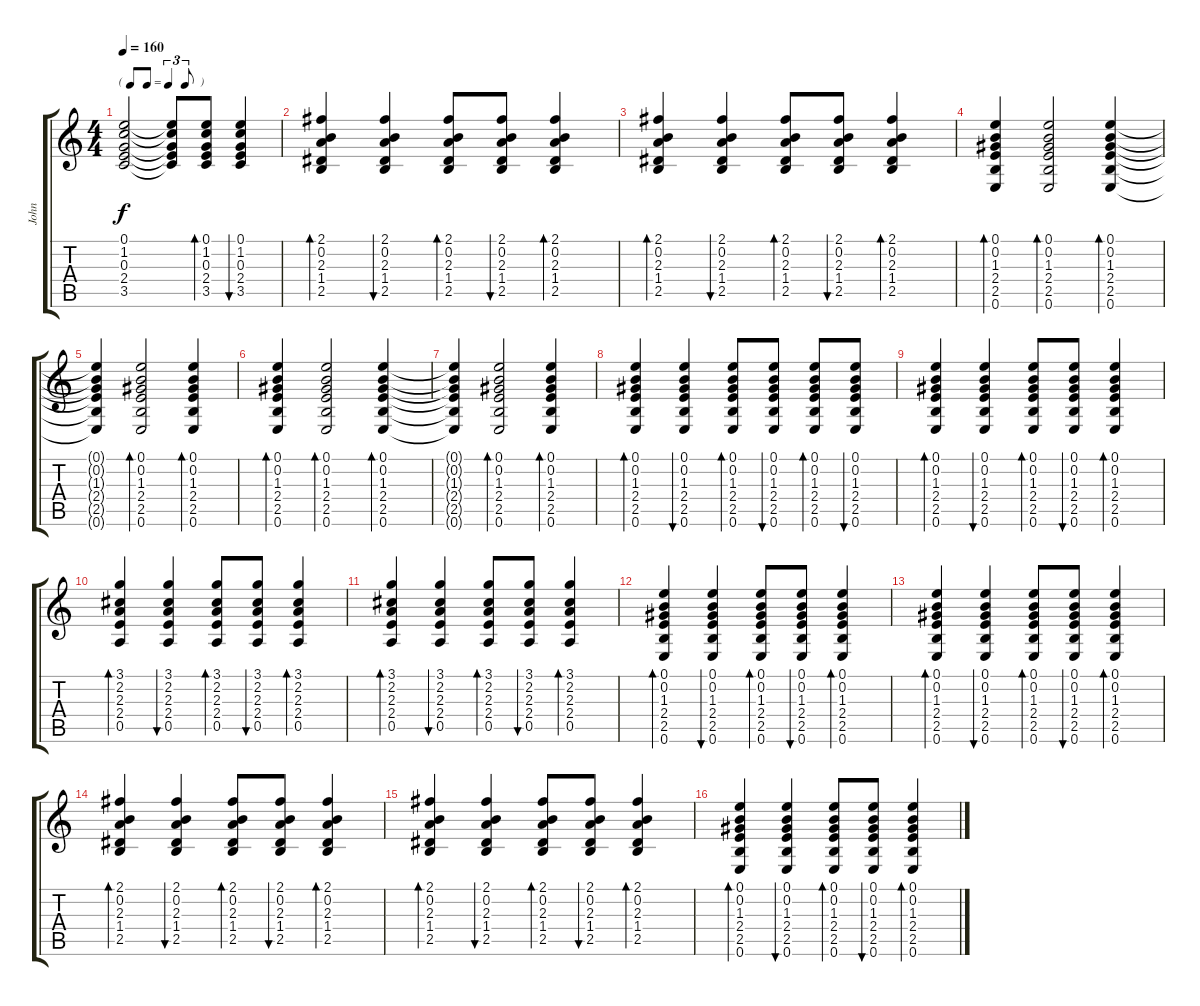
\track ("John" "John") {instrument acousticguitarsteel}
\staff {score tabs}
\tuning (E4 B3 G3 D3 A2 E2) {hide}
\ts (4 4)
\tf triplet8th
\tempo 160
\clef g2
\ks c
(0.1{t} 1.2{t} 0.3{t} 2.4{t} 3.5{t}).2{dy f} (0.1{t} 1.2{t} 0.3{t} 2.4{t} 3.5{t}).8 (0.1 1.2 0.3 2.4 3.5).8{bd 120} (0.1 1.2 0.3 2.4 3.5).4{bu 120} |
(2.1 0.2 2.3 1.4 2.5).4{bd 60} (2.1 0.2 2.3 1.4 2.5).4{bu 60} (2.1 0.2 2.3 1.4 2.5).8{bd 60} (2.1 0.2 2.3 1.4 2.5).8{bu 60} (2.1 0.2 2.3 1.4 2.5).4{bd 60} |
(2.1 0.2 2.3 1.4 2.5).4{bd 60} (2.1 0.2 2.3 1.4 2.5).4{bu 60} (2.1 0.2 2.3 1.4 2.5).8{bd 60} (2.1 0.2 2.3 1.4 2.5).8{bu 60} (2.1 0.2 2.3 1.4 2.5).4{bd 60} |
(0.1 0.2 1.3 2.4 2.5 0.6).4{bd 120} (0.1 0.2 1.3 2.4 2.5 0.6).2{bd 120} (0.1 0.2 1.3 2.4 2.5 0.6).4{bd 120} |
(0.1{t} 0.2{t} 1.3{t} 2.4{t} 2.5{t} 0.6{t}).4 (0.1 0.2 1.3 2.4 2.5 0.6).2{bd 120} (0.1 0.2 1.3 2.4 2.5 0.6).4{bd 120} |
(0.1 0.2 1.3 2.4 2.5 0.6).4{bd 120} (0.1 0.2 1.3 2.4 2.5 0.6).2{bd 120} (0.1 0.2 1.3 2.4 2.5 0.6).4{bd 120} |
(0.1{t} 0.2{t} 1.3{t} 2.4{t} 2.5{t} 0.6{t}).4 (0.1 0.2 1.3 2.4 2.5 0.6).2{bd 120} (0.1 0.2 1.3 2.4 2.5 0.6).4{bd 120} |
(0.1 0.2 1.3 2.4 2.5 0.6).4{bd 60} (0.1 0.2 1.3 2.4 2.5 0.6).4{bu 60} (0.1 0.2 1.3 2.4 2.5 0.6).8{bd 60} (0.1 0.2 1.3 2.4 2.5 0.6).8{bu 60} (0.1 0.2 1.3 2.4 2.5 0.6).8{bd 60} (0.1 0.2 1.3 2.4 2.5 0.6).8{bu 60} |
(0.1 0.2 1.3 2.4 2.5 0.6).4{bd 60} (0.1 0.2 1.3 2.4 2.5 0.6).4{bu 60} (0.1 0.2 1.3 2.4 2.5 0.6).8{bd 60} (0.1 0.2 1.3 2.4 2.5 0.6).8{bu 60} (0.1 0.2 1.3 2.4 2.5 0.6).4{bd 60} |
(3.1 2.2 2.3 2.4 0.5).4{bd 60} (3.1 2.2 2.3 2.4 0.5).4{bu 60} (3.1 2.2 2.3 2.4 0.5).8{bd 60} (3.1 2.2 2.3 2.4 0.5).8{bu 60} (3.1 2.2 2.3 2.4 0.5).4{bd 60} |
(3.1 2.2 2.3 2.4 0.5).4{bd 60} (3.1 2.2 2.3 2.4 0.5).4{bu 60} (3.1 2.2 2.3 2.4 0.5).8{bd 60} (3.1 2.2 2.3 2.4 0.5).8{bu 60} (3.1 2.2 2.3 2.4 0.5).4{bd 60} |
(0.1 0.2 1.3 2.4 2.5 0.6).4{bd 60} (0.1 0.2 1.3 2.4 2.5 0.6).4{bu 60} (0.1 0.2 1.3 2.4 2.5 0.6).8{bd 60} (0.1 0.2 1.3 2.4 2.5 0.6).8{bu 60} (0.1 0.2 1.3 2.4 2.5 0.6).4{bd 60} |
(0.1 0.2 1.3 2.4 2.5 0.6).4{bd 60} (0.1 0.2 1.3 2.4 2.5 0.6).4{bu 60} (0.1 0.2 1.3 2.4 2.5 0.6).8{bd 60} (0.1 0.2 1.3 2.4 2.5 0.6).8{bu 60} (0.1 0.2 1.3 2.4 2.5 0.6).4{bd 60} |
(2.1 0.2 2.3 1.4 2.5).4{bd 120} (2.1 0.2 2.3 1.4 2.5).4{bu 120} (2.1 0.2 2.3 1.4 2.5).8{bd 120} (2.1 0.2 2.3 1.4 2.5).8{bu 120} (2.1 0.2 2.3 1.4 2.5).4{bd 120} |
(2.1 0.2 2.3 1.4 2.5).4{bd 120} (2.1 0.2 2.3 1.4 2.5).4{bu 120} (2.1 0.2 2.3 1.4 2.5).8{bd 120} (2.1 0.2 2.3 1.4 2.5).8{bu 120} (2.1 0.2 2.3 1.4 2.5).4{bd 120} |
(0.1 0.2 1.3 2.4 2.5 0.6).4{bd 60} (0.1 0.2 1.3 2.4 2.5 0.6).4{bu 60} (0.1 0.2 1.3 2.4 2.5 0.6).8{bd 60} (0.1 0.2 1.3 2.4 2.5 0.6).8{bu 60} (0.1 0.2 1.3 2.4 2.5 0.6).4{bd 60}
